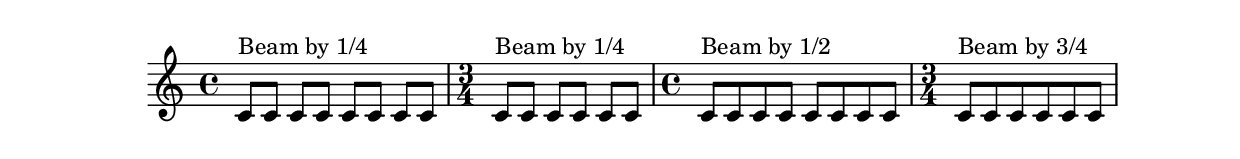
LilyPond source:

\version "2.14.0"

\header {
  texidoc = "
Multiple overrides to the default time signature settings can be
added.  In this example, notes should be beamed as indicated
by the markups.
"
}

\new Staff{
  \relative c' {
    \overrideTimeSignatureSettings
      #'(4 . 4)  % time signature fraction
      #'(1 . 4)  % base moment fraction
      #'(1 1 1 1)    % beatStructure
      #'()       % beamExceptions
    \overrideTimeSignatureSettings
      #'(3 . 4)  % time signature fraction
      #'(1 . 4)  % base moment fraction
      #'(1 1 1)    % beatStructure
      #'()       % beamExceptions
    \time 4/4
    c8^\markup {"Beam by 1/4"} c c c c c c c |
    \time 3/4
    c8^\markup {"Beam by 1/4"} c c c c c |
    \revertTimeSignatureSettings #'(4 . 4)
    \revertTimeSignatureSettings #'(3 . 4)
    \time 4/4
    c8^\markup {"Beam by 1/2"} c c c c c c c |
    \time 3/4
    c8^\markup {"Beam by 3/4"} c c c c c |
  }
}
